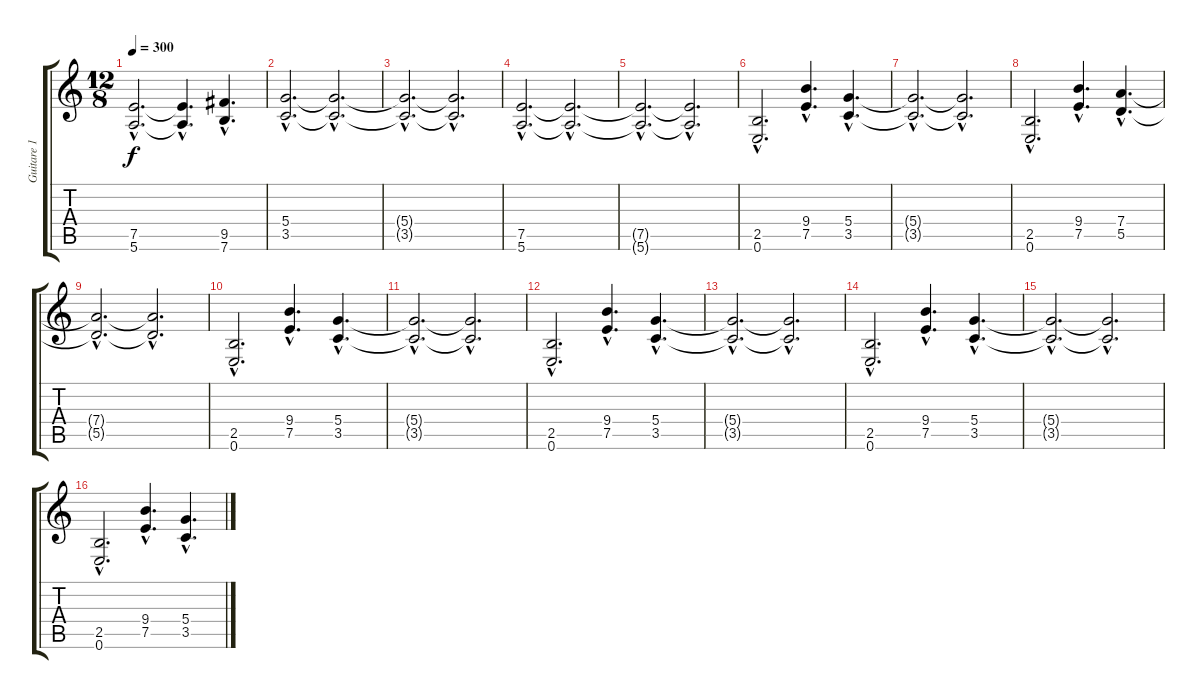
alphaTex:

\track ("Guitare 1" "Guitare 1") {instrument distortionguitar}
\staff {score tabs}
\tuning (E4 B3 G3 D3 A2 E2) {hide}
\ts (12 8)
\tempo 300
\clef g2
\ks c
(7.5{hac t} 5.6{hac t}).2{d dy f} (7.5{hac t} 5.6{hac t}).4{d} (9.5{hac} 7.6{hac}).4{d} |
(5.4{hac} 3.5{hac}).2{d} (5.4{hac t} 3.5{hac t}).2{d} |
(5.4{hac t} 3.5{hac t}).2{d} (5.4{hac t} 3.5{hac t}).2{d} |
(7.5{hac} 5.6{hac}).2{d} (7.5{hac t} 5.6{hac t}).2{d} |
(7.5{hac t} 5.6{hac t}).2{d} (7.5{hac t} 5.6{hac t}).2{d} |
(2.5{hac} 0.6{hac}).2{d} (9.4{hac} 7.5{hac}).4{d} (5.4{hac} 3.5{hac}).4{d} |
(5.4{hac t} 3.5{hac t}).2{d} (5.4{hac t} 3.5{hac t}).2{d} |
(2.5{hac} 0.6{hac}).2{d} (9.4{hac} 7.5{hac}).4{d} (7.4{hac} 5.5{hac}).4{d} |
(7.4{hac t} 5.5{hac t}).2{d} (7.4{hac t} 5.5{hac t}).2{d} |
(2.5{hac} 0.6{hac}).2{d} (9.4{hac} 7.5{hac}).4{d} (5.4{hac} 3.5{hac}).4{d} |
(5.4{hac t} 3.5{hac t}).2{d} (5.4{hac t} 3.5{hac t}).2{d} |
(2.5{hac} 0.6{hac}).2{d} (9.4{hac} 7.5{hac}).4{d} (5.4{hac} 3.5{hac}).4{d} |
(5.4{hac t} 3.5{hac t}).2{d} (5.4{hac t} 3.5{hac t}).2{d} |
(2.5{hac} 0.6{hac}).2{d} (9.4{hac} 7.5{hac}).4{d} (5.4{hac} 3.5{hac}).4{d} |
(5.4{hac t} 3.5{hac t}).2{d} (5.4{hac t} 3.5{hac t}).2{d} |
(2.5{hac} 0.6{hac}).2{d} (9.4{hac} 7.5{hac}).4{d} (5.4{hac} 3.5{hac}).4{d}
